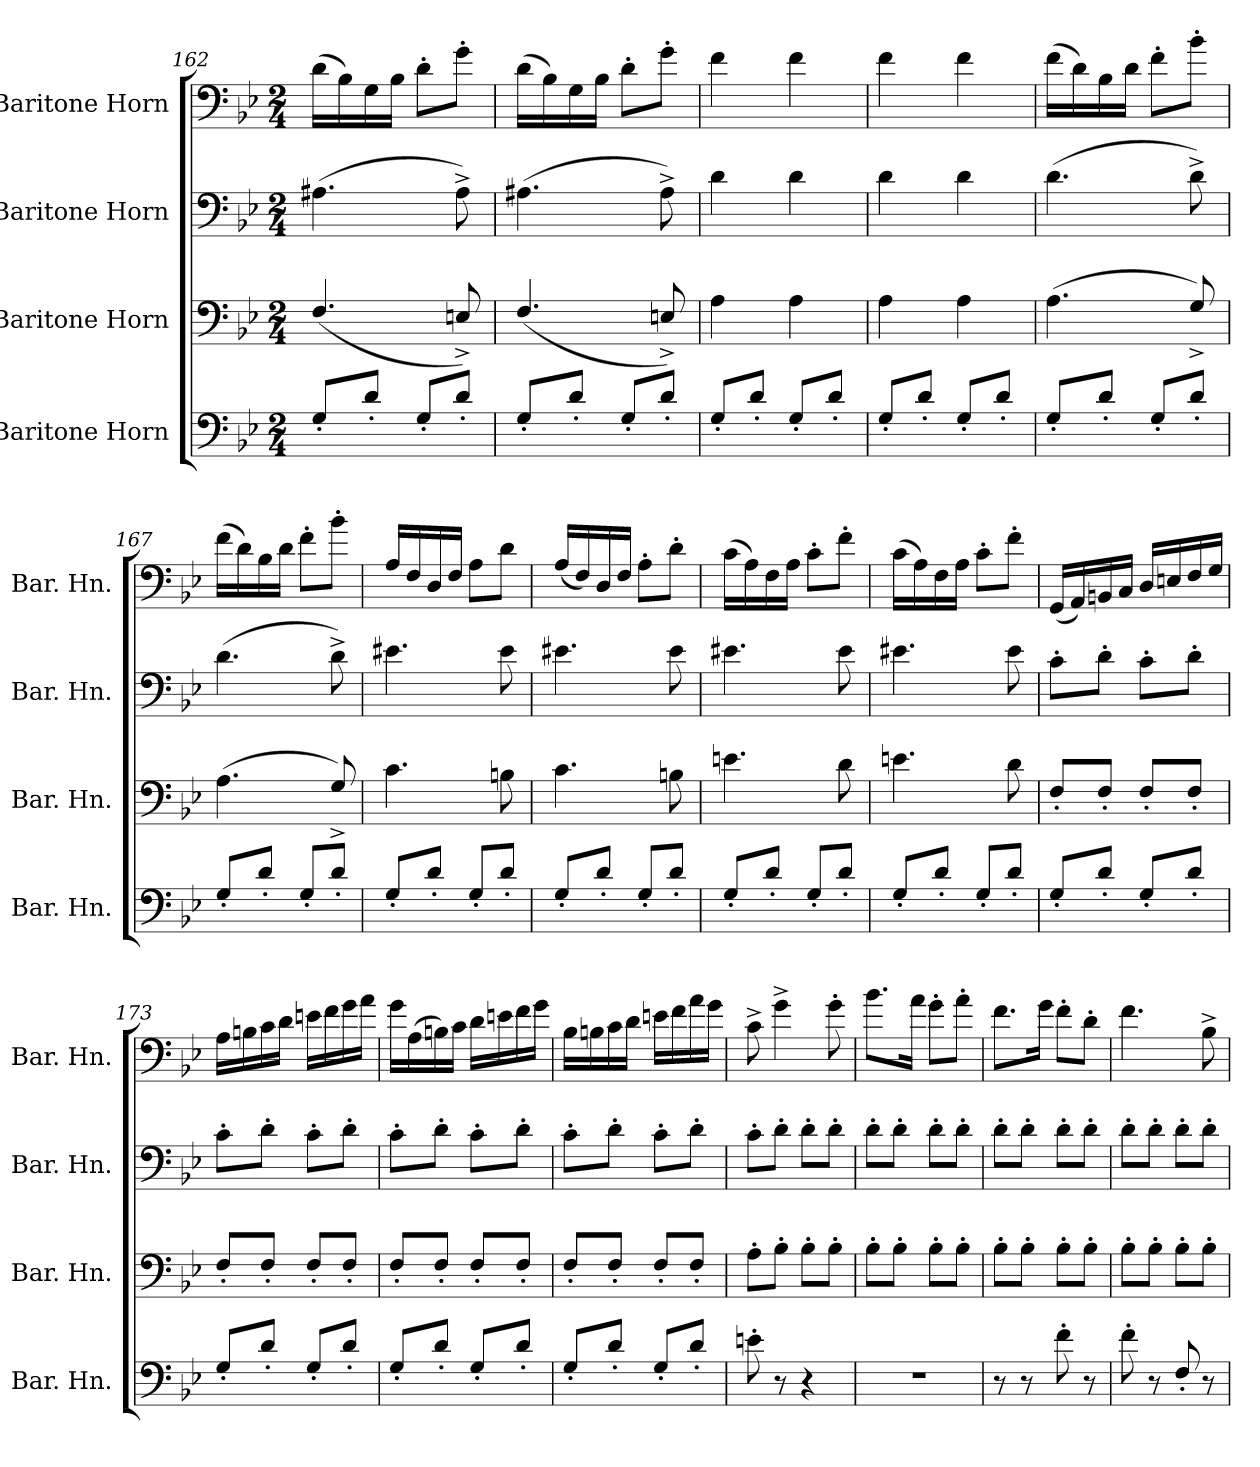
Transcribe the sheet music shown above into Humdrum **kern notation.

**kern	**kern	**kern	**kern
*part4	*part3	*part2	*part1
*staff4	*staff3	*staff2	*staff1
*I"Baritone Horn	*I"Baritone Horn	*I"Baritone Horn	*I"Baritone Horn
*I'Bar. Hn.	*I'Bar. Hn.	*I'Bar. Hn.	*I'Bar. Hn.
*clefF4	*clefF4	*clefF4	*clefF4
*ITrd4c7	*ITrd4c7	*ITrd4c7	*ITrd4c7
*k[b-e-a-]	*k[b-e-a-]	*k[b-e-a-]	*k[b-e-a-]
*E-:	*E-:	*E-:	*E-:
*M2/4	*M2/4	*M2/4	*M2/4
=162	=162	=162	=162
8C'/L	(4.BB-/	(4.D#X\	(16G\LL
.	.	.	16E-\)
8G'/J	.	.	16C\
.	.	.	16E-\JJ
8C'/L	.	.	8G'\L
8G'/J	8AAn^/)	8D#^\)	8c'\J
=163	=163	=163	=163
8C'/L	(4.BB-/	(4.D#X\	(16G\LL
.	.	.	16E-\)
8G'/J	.	.	16C\
.	.	.	16E-\JJ
8C'/L	.	.	8G'\L
8G'/J	8AAn^/)	8D#^\)	8c'\J
=164	=164	=164	=164
8C'/L	4D\	4G\	4B-\
8G'/J	.	.	.
8C'/L	4D\	4G\	4B-\
8G'/J	.	.	.
!!LO:PB:g=z
=165	=165	=165	=165
8C'/L	4D\	4G\	4B-\
8G'/J	.	.	.
8C'/L	4D\	4G\	4B-\
8G'/J	.	.	.
!!LO:PB:g=z
=166	=166	=166	=166
8C'/L	(4.D\	(4.G\	(16B-\LL
.	.	.	16G\)
8G'/J	.	.	16E-\
.	.	.	16G\JJ
8C'/L	.	.	8B-'\L
8G'/J	8C^/)	8G^\)	8e-'\J
=167	=167	=167	=167
8C'/L	(4.D\	(4.G\	(16B-\LL
.	.	.	16G\)
8G'/J	.	.	16E-\
.	.	.	16G\JJ
8C'/L	.	.	8B-'\L
8G'/J	8C^/)	8G^\)	8e-'\J
=168	=168	=168	=168
8C'/L	4.F\	4.A#X\	16D/LL
.	.	.	16BB-/
8G'/J	.	.	16GG/
.	.	.	16BB-/JJ
8C'/L	.	.	8D\L
8G'/J	8En\	8A#\	8G\J
=169	=169	=169	=169
8C'/L	4.F\	4.A#X\	(16D/LL
.	.	.	16BB-/)
8G'/J	.	.	16GG/
.	.	.	16BB-/JJ
8C'/L	.	.	8D'\L
8G'/J	8En\	8A#\	8G'\J
!!LO:PB:g=z
=170	=170	=170	=170
8C'/L	4.An\	4.A#X\	(16F\LL
.	.	.	16D\)
8G'/J	.	.	16BB-\
.	.	.	16D\JJ
8C'/L	.	.	8F'\L
8G'/J	8G\	8A#\	8B-'\J
!!LO:PB:g=z
=171	=171	=171	=171
8C'/L	4.An\	4.A#X\	(16F\LL
.	.	.	16D\)
8G'/J	.	.	16BB-\
.	.	.	16D\JJ
8C'/L	.	.	8F'\L
8G'/J	8G\	8A#\	8B-'\J
=172	=172	=172	=172
8C'/L	8BB-'/L	8F'\L	(16CC/LL
.	.	.	16DD/)
8G'/J	8BB-'/J	8G'\J	16EEn/
.	.	.	16FF/JJ
8C'/L	8BB-'/L	8F'\L	16GG/LL
.	.	.	16AAn/
8G'/J	8BB-'/J	8G'\J	16BB-/
.	.	.	16C/JJ
=173	=173	=173	=173
8C'/L	8BB-'/L	8F'\L	16D\LL
.	.	.	16En\
8G'/J	8BB-'/J	8G'\J	16F\
.	.	.	16G\JJ
8C'/L	8BB-'/L	8F'\L	16An\LL
.	.	.	16B-\
8G'/J	8BB-'/J	8G'\J	16c\
.	.	.	16d\JJ
!!LO:PB:g=z
=174	=174	=174	=174
8C'/L	8BB-'/L	8F'\L	16c\LL
.	.	.	(16D\
8G'/J	8BB-'/J	8G'\J	16En\)
.	.	.	16F\JJ
8C'/L	8BB-'/L	8F'\L	16G\LL
.	.	.	16An\
8G'/J	8BB-'/J	8G'\J	16B-\
.	.	.	16c\JJ
=175	=175	=175	=175
8C'/L	8BB-'/L	8F'\L	16E-\LL
.	.	.	16En\
8G'/J	8BB-'/J	8G'\J	16F\
.	.	.	16G\JJ
8C'/L	8BB-'/L	8F'\L	16An\LL
.	.	.	16B-\
8G'/J	8BB-'/J	8G'\J	16d\
.	.	.	16c\JJ
=176	=176	=176	=176
8An'\	8D'\L	8F'\L	8F^\
8r	8E-'\J	8G'\J	4c^\
4r	8E-'\L	8G'\L	.
.	8E-'\J	8G'\J	8c'\
=177	=177	=177	=177
2r	8E-'\L	8G'\L	8.e-\L
.	8E-'\J	8G'\J	.
.	.	.	16d\Jk
.	8E-'\L	8G'\L	8c'\L
.	8E-'\J	8G'\J	8d'\J
=178	=178	=178	=178
8r	8E-'\L	8G'\L	8.B-\L
8r	8E-'\J	8G'\J	.
.	.	.	16c\Jk
8B-'\	8E-'\L	8G'\L	8B-'\L
8r	8E-'\J	8G'\J	8G'\J
!!LO:PB:g=z
=179	=179	=179	=179
8B-'\	8E-'\L	8G'\L	4.B-\
8r	8E-'\J	8G'\J	.
8BB-'/	8E-'\L	8G'\L	.
8r	8E-'\J	8G'\J	8E-^\
=	=	=	=
*-	*-	*-	*-
